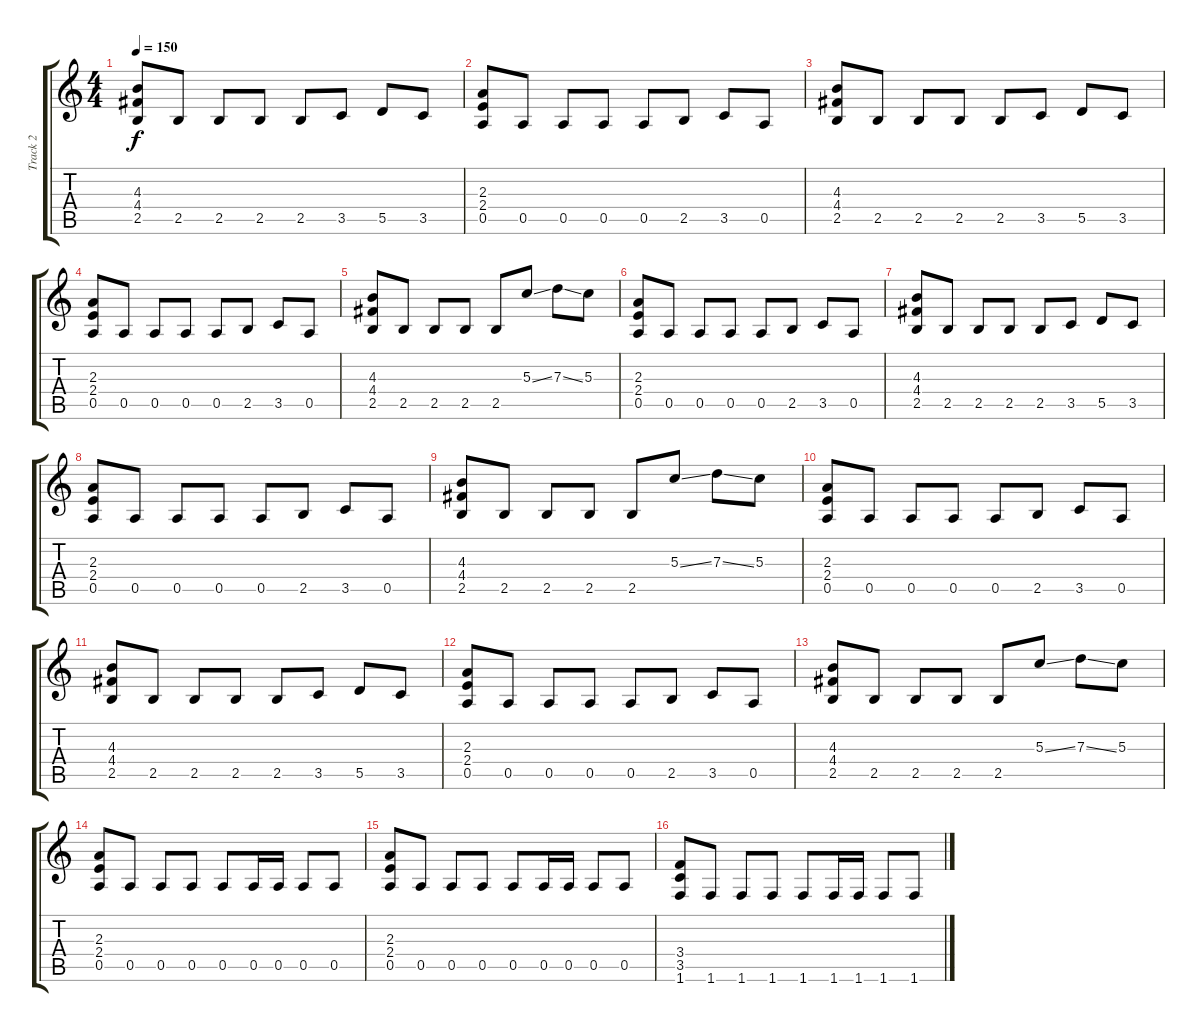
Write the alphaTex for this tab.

\track ("Track 2" "Track 2") {instrument distortionguitar}
\staff {score tabs}
\tuning (E4 B3 G3 D3 A2 E2) {hide}
\ts (4 4)
\tempo 150
\clef g2
\ks c
(4.3 4.4 2.5).8{dy f} 2.5.8 2.5.8 2.5.8 2.5.8 3.5.8 5.5.8 3.5.8 |
(2.3 2.4 0.5).8 0.5.8 0.5.8 0.5.8 0.5.8 2.5.8 3.5.8 0.5.8 |
(4.3 4.4 2.5).8 2.5.8 2.5.8 2.5.8 2.5.8 3.5.8 5.5.8 3.5.8 |
(2.3 2.4 0.5).8 0.5.8 0.5.8 0.5.8 0.5.8 2.5.8 3.5.8 0.5.8 |
(4.3 4.4 2.5).8 2.5.8 2.5.8 2.5.8 2.5.8 5.3{ss}.8 7.3{ss}.8 5.3.8 |
(2.3 2.4 0.5).8 0.5.8 0.5.8 0.5.8 0.5.8 2.5.8 3.5.8 0.5.8 |
(4.3 4.4 2.5).8 2.5.8 2.5.8 2.5.8 2.5.8 3.5.8 5.5.8 3.5.8 |
(2.3 2.4 0.5).8 0.5.8 0.5.8 0.5.8 0.5.8 2.5.8 3.5.8 0.5.8 |
(4.3 4.4 2.5).8 2.5.8 2.5.8 2.5.8 2.5.8 5.3{ss}.8 7.3{ss}.8 5.3.8 |
(2.3 2.4 0.5).8 0.5.8 0.5.8 0.5.8 0.5.8 2.5.8 3.5.8 0.5.8 |
(4.3 4.4 2.5).8 2.5.8 2.5.8 2.5.8 2.5.8 3.5.8 5.5.8 3.5.8 |
(2.3 2.4 0.5).8 0.5.8 0.5.8 0.5.8 0.5.8 2.5.8 3.5.8 0.5.8 |
(4.3 4.4 2.5).8 2.5.8 2.5.8 2.5.8 2.5.8 5.3{ss}.8 7.3{ss}.8 5.3.8 |
(2.3 2.4 0.5).8 0.5.8 0.5.8 0.5.8 0.5.8 0.5.16 0.5.16 0.5.8 0.5.8 |
(2.3 2.4 0.5).8 0.5.8 0.5.8 0.5.8 0.5.8 0.5.16 0.5.16 0.5.8 0.5.8 |
(3.4 3.5 1.6).8 1.6.8 1.6.8 1.6.8 1.6.8 1.6.16 1.6.16 1.6.8 1.6.8
